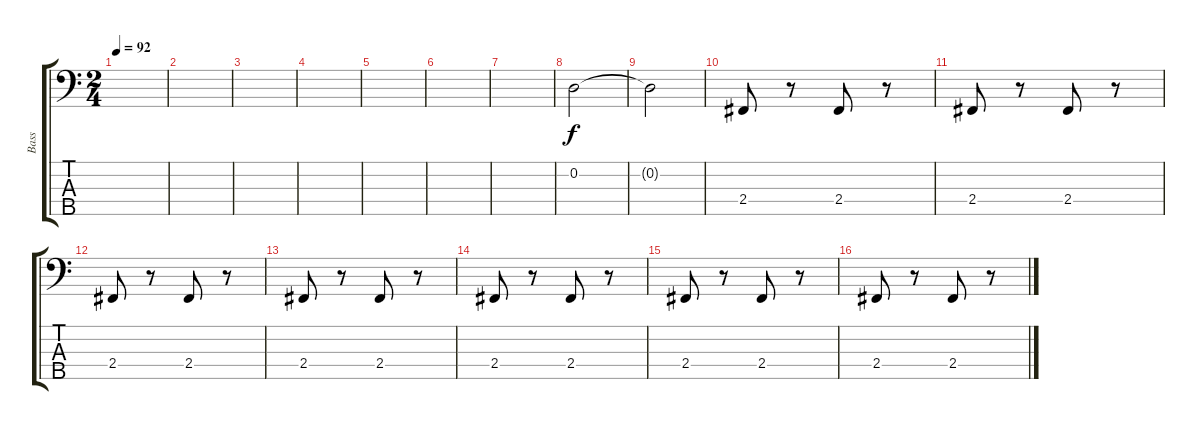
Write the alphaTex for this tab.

\track ("Bass" "Bass") {instrument electricbassfinger}
\staff {score tabs}
\tuning (G2 D2 A1 E1 B0) {hide}
\ts (2 4)
\tempo 92
\clef f4
\ks c
|
|
|
|
|
|
|
0.2.2{volume 13} |
0.2{t}.2 |
2.4.8 r.8 2.4.8 r.8 |
2.4.8 r.8 2.4.8 r.8 |
2.4.8 r.8 2.4.8 r.8 |
2.4.8 r.8 2.4.8 r.8 |
2.4.8 r.8 2.4.8 r.8 |
2.4.8 r.8 2.4.8 r.8 |
2.4.8 r.8 2.4.8 r.8
